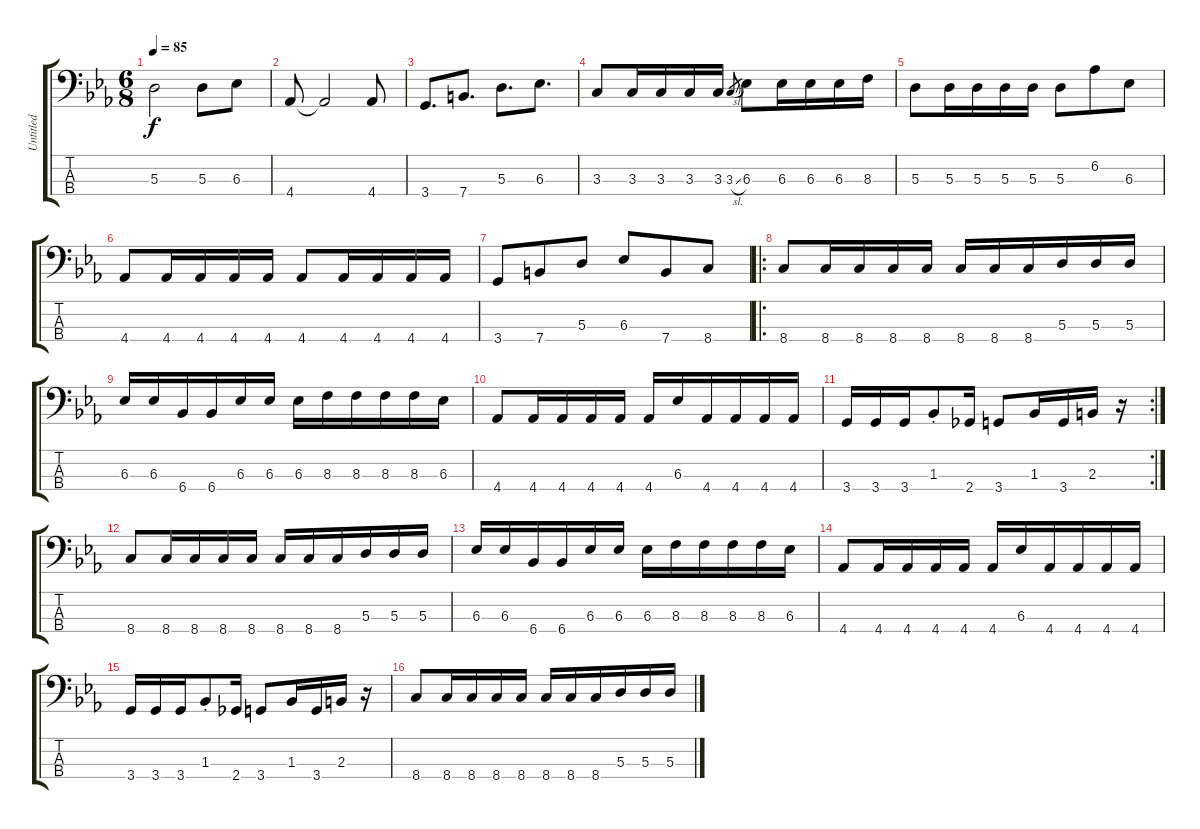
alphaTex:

\track ("Untitled" "Untitled") {instrument electricbassfinger}
\staff {score tabs}
\tuning (G2 D2 A1 E1) {hide}
\ts (6 8)
\tempo 85
\clef f4
\ks eb
5.3.2{dy f} 5.3.8 6.3.8 |
4.4.8 4.4{t}.2 4.4.8 |
3.4.8{d} 7.4.8{d} 5.3.8{d} 6.3.8{d} |
3.3.8 3.3.16 3.3.16 3.3.16 3.3.16 3.3{sl}.8{gr} 6.3.8 6.3.16 6.3.16 6.3.16 8.3.16 |
5.3.8 5.3.16 5.3.16 5.3.16 5.3.16 5.3.8 6.2.8 6.3.8 |
4.4.8 4.4.16 4.4.16 4.4.16 4.4.16 4.4.8 4.4.16 4.4.16 4.4.16 4.4.16 |
3.4.8 7.4.8 5.3.8 6.3.8 7.4.8 8.4.8 |
\ro
8.4.8 8.4.16 8.4.16 8.4.16 8.4.16 8.4.16 8.4.16 8.4.16 5.3.16 5.3.16 5.3.16 |
6.3.16 6.3.16 6.4.16 6.4.16 6.3.16 6.3.16 6.3.16 8.3.16 8.3.16 8.3.16 8.3.16 6.3.16 |
4.4.8 4.4.16 4.4.16 4.4.16 4.4.16 4.4.16 6.3.16 4.4.16 4.4.16 4.4.16 4.4.16 |
\rc 2
3.4.16 3.4.16 3.4.16 1.3{st}.8 2.4.16 3.4.8 1.3.16 3.4.16 2.3.16 r.16 |
8.4.8 8.4.16 8.4.16 8.4.16 8.4.16 8.4.16 8.4.16 8.4.16 5.3.16 5.3.16 5.3.16 |
6.3.16 6.3.16 6.4.16 6.4.16 6.3.16 6.3.16 6.3.16 8.3.16 8.3.16 8.3.16 8.3.16 6.3.16 |
4.4.8 4.4.16 4.4.16 4.4.16 4.4.16 4.4.16 6.3.16 4.4.16 4.4.16 4.4.16 4.4.16 |
3.4.16 3.4.16 3.4.16 1.3{st}.8 2.4.16 3.4.8 1.3.16 3.4.16 2.3.16 r.16 |
8.4.8 8.4.16 8.4.16 8.4.16 8.4.16 8.4.16 8.4.16 8.4.16 5.3.16 5.3.16 5.3.16
